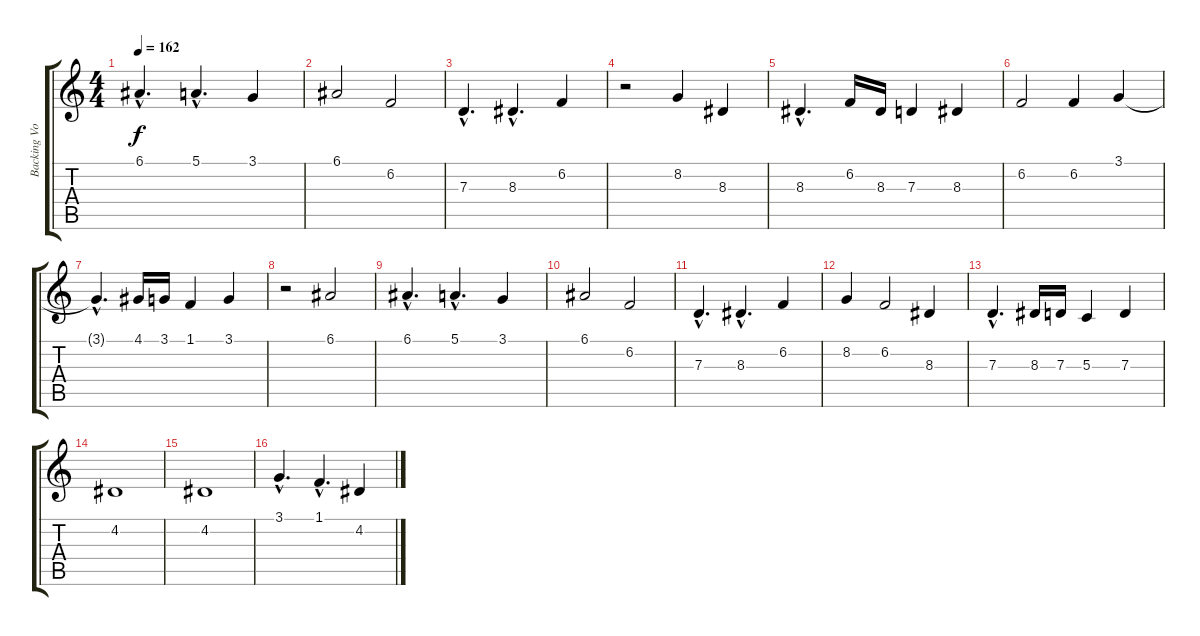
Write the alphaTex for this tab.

\track ("Backing Vocal" "Backing Vo") {instrument flute}
\staff {score tabs}
\tuning (E4 B3 G3 D3 A2 E2) {hide}
\ts (4 4)
\tempo 162
\clef g2
\ks c
6.1{hac}.4{d dy f} 5.1{hac}.4{d} 3.1.4 |
6.1.2 6.2.2 |
7.3{hac}.4{d} 8.3{hac}.4{d} 6.2.4 |
r.2 8.2.4 8.3.4 |
8.3{hac}.4{d} 6.2.16 8.3.16 7.3.4 8.3.4 |
6.2.2 6.2.4 3.1.4 |
3.1{hac t}.4{d} 4.1.16 3.1.16 1.1.4 3.1.4 |
r.2 6.1.2 |
6.1{hac}.4{d} 5.1{hac}.4{d} 3.1.4 |
6.1.2 6.2.2 |
7.3{hac}.4{d} 8.3{hac}.4{d} 6.2.4 |
8.2.4 6.2.2 8.3.4 |
7.3{hac}.4{d} 8.3.16 7.3.16 5.3.4 7.3.4 |
4.2.1 |
4.2.1 |
3.1{hac}.4{d} 1.1{hac}.4{d} 4.2.4
